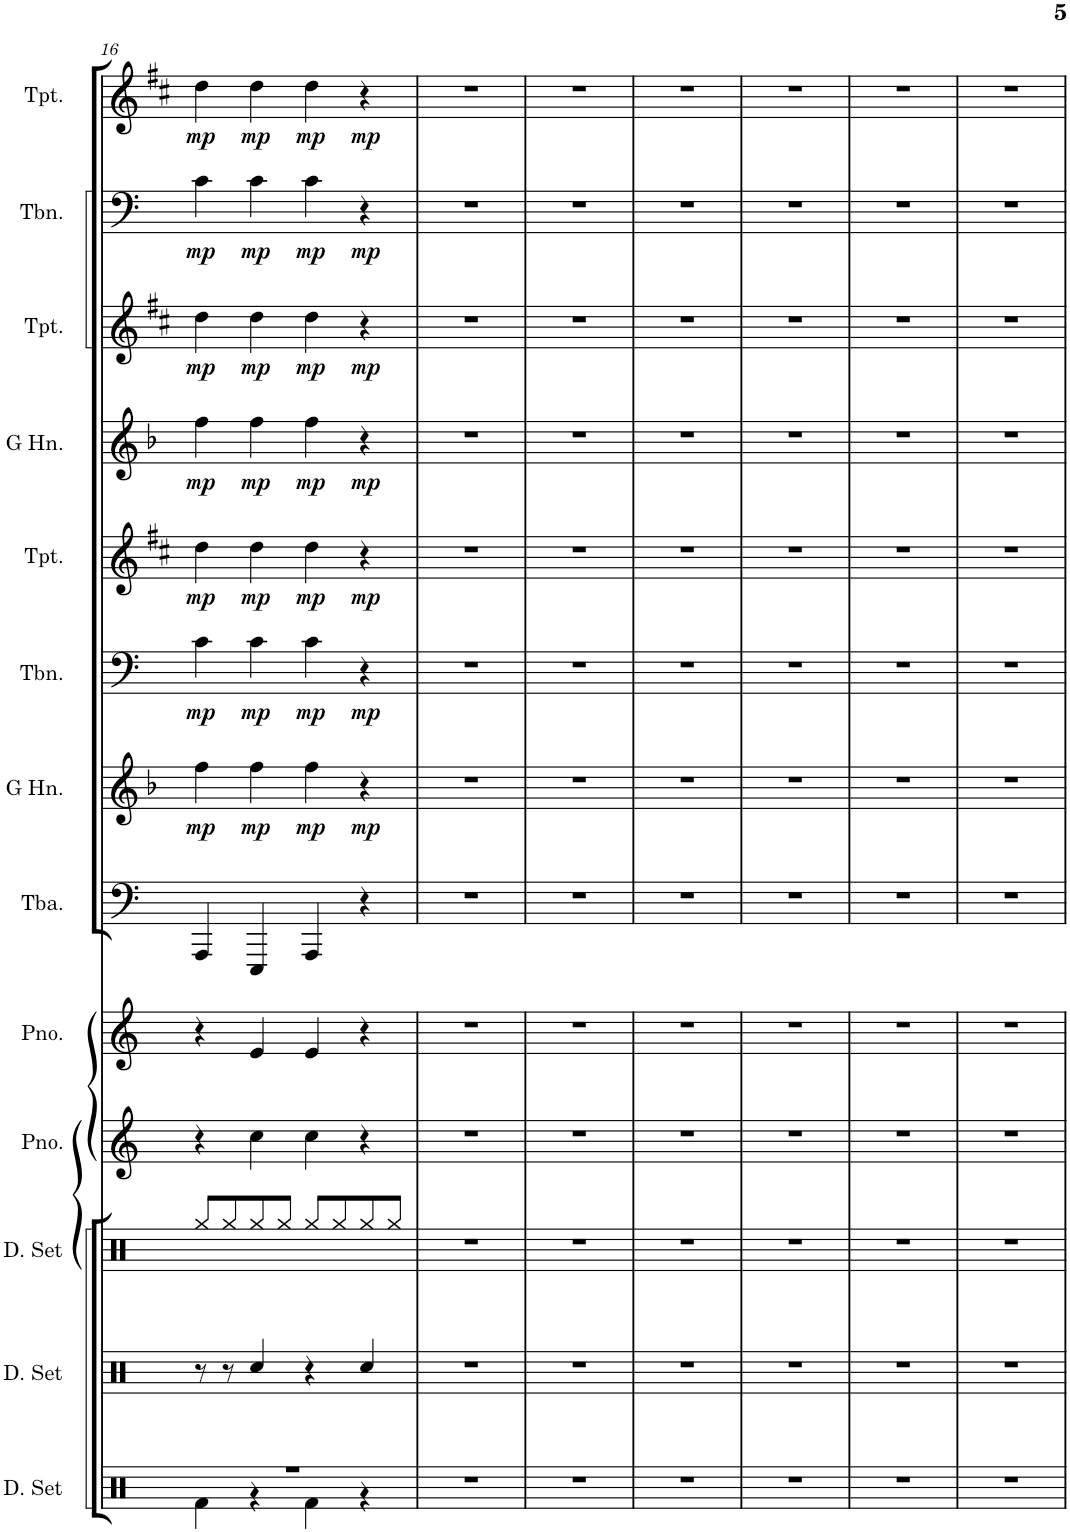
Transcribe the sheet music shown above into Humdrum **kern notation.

**kern	**kern	**kern	**kern	**kern	**kern	**kern	**dynam	**kern	**dynam	**kern	**dynam	**kern	**dynam	**kern	**dynam	**kern	**dynam	**kern	**dynam
*part13	*part12	*part11	*part10	*part9	*part8	*part7	*part7	*part6	*part6	*part5	*part5	*part4	*part4	*part3	*part3	*part2	*part2	*part1	*part1
*staff13	*staff12	*staff11	*staff10	*staff9	*staff8	*staff7	*staff7	*staff6	*staff6	*staff5	*staff5	*staff4	*staff4	*staff3	*staff3	*staff2	*staff2	*staff1	*staff1
*I"ドラムセット	*I"ドラムセット	*I"ドラムセット	*I"ピアノ	*I"ピアノ	*I"テューバ	*I"G ホルン	*	*I"トロンボーン	*	*I"トランペット	*	*I"G ホルン	*	*I"トランペット	*	*I"トロンボーン	*	*I"トランペット	*
!!LO:PB:g=z
*clefX	*clefX	*clefX	*clefG2	*clefG2	*clefF4	*clefG2	*	*clefF4	*	*clefG2	*	*clefG2	*	*clefG2	*	*clefF4	*	*clefG2	*
*	*	*	*	*	*	*Trd3c5	*	*	*	*Trd1c2	*	*Trd3c5	*	*Trd1c2	*	*	*	*Trd1c2	*
*k[]	*k[]	*k[]	*k[]	*k[]	*k[]	*k[b-]	*	*k[]	*	*k[f#c#]	*	*k[b-]	*	*k[f#c#]	*	*k[]	*	*k[f#c#]	*
*M4/4	*M4/4	*M4/4	*M4/4	*M4/4	*M4/4	*M4/4	*	*M4/4	*	*M4/4	*	*M4/4	*	*M4/4	*	*M4/4	*	*M4/4	*
=16	=16	=16	=16	=16	=16	=16	=16	=16	=16	=16	=16	=16	=16	=16	=16	=16	=16	=16	=16
*^	*	*	*	*	*	*	*	*	*	*	*	*	*	*	*	*	*	*	*
!	!	!	!	!	!	!	!	!LO:DY:b	!	!LO:DY:b	!	!LO:DY:b	!	!LO:DY:b	!	!LO:DY:b	!	!LO:DY:b	!	!LO:DY:b
1r	4Rf\	8r	8Rgg/L	4r	4r	4AAA/	4ff\	mp	4c\	mp	4dd\	mp	4ff\	mp	4dd\	mp	4c\	mp	4dd\	mp
.	.	8r	8Rgg/	.	.	.	.	.	.	.	.	.	.	.	.	.	.	.	.	.
!	!	!	!	!	!	!	!	!LO:DY:b	!	!LO:DY:b	!	!LO:DY:b	!	!LO:DY:b	!	!LO:DY:b	!	!LO:DY:b	!	!LO:DY:b
.	4r	4Rcc/	8Rgg/	4cc\	4e/	4EEE/	4ff\	mp	4c\	mp	4dd\	mp	4ff\	mp	4dd\	mp	4c\	mp	4dd\	mp
.	.	.	8Rgg/J	.	.	.	.	.	.	.	.	.	.	.	.	.	.	.	.	.
!	!	!	!	!	!	!	!	!LO:DY:b	!	!LO:DY:b	!	!LO:DY:b	!	!LO:DY:b	!	!LO:DY:b	!	!LO:DY:b	!	!LO:DY:b
.	4Rf\	4r	8Rgg/L	4cc\	4e/	4AAA/	4ff\	mp	4c\	mp	4dd\	mp	4ff\	mp	4dd\	mp	4c\	mp	4dd\	mp
.	.	.	8Rgg/	.	.	.	.	.	.	.	.	.	.	.	.	.	.	.	.	.
!	!	!	!	!	!	!	!	!LO:DY:b	!	!LO:DY:b	!	!LO:DY:b	!	!LO:DY:b	!	!LO:DY:b	!	!LO:DY:b	!	!LO:DY:b
.	4r	4Rcc/	8Rgg/	4r	4r	4r	4r	mp	4r	mp	4r	mp	4r	mp	4r	mp	4r	mp	4r	mp
.	.	.	8Rgg/J	.	.	.	.	.	.	.	.	.	.	.	.	.	.	.	.	.
*v	*v	*	*	*	*	*	*	*	*	*	*	*	*	*	*	*	*	*	*	*
=17	=17	=17	=17	=17	=17	=17	=17	=17	=17	=17	=17	=17	=17	=17	=17	=17	=17	=17	=17
1r	1r	1r	1r	1r	1r	1r	.	1r	.	1r	.	1r	.	1r	.	1r	.	1r	.
=18	=18	=18	=18	=18	=18	=18	=18	=18	=18	=18	=18	=18	=18	=18	=18	=18	=18	=18	=18
1r	1r	1r	1r	1r	1r	1r	.	1r	.	1r	.	1r	.	1r	.	1r	.	1r	.
=19	=19	=19	=19	=19	=19	=19	=19	=19	=19	=19	=19	=19	=19	=19	=19	=19	=19	=19	=19
1r	1r	1r	1r	1r	1r	1r	.	1r	.	1r	.	1r	.	1r	.	1r	.	1r	.
=20	=20	=20	=20	=20	=20	=20	=20	=20	=20	=20	=20	=20	=20	=20	=20	=20	=20	=20	=20
1r	1r	1r	1r	1r	1r	1r	.	1r	.	1r	.	1r	.	1r	.	1r	.	1r	.
=21	=21	=21	=21	=21	=21	=21	=21	=21	=21	=21	=21	=21	=21	=21	=21	=21	=21	=21	=21
1r	1r	1r	1r	1r	1r	1r	.	1r	.	1r	.	1r	.	1r	.	1r	.	1r	.
=22	=22	=22	=22	=22	=22	=22	=22	=22	=22	=22	=22	=22	=22	=22	=22	=22	=22	=22	=22
1r	1r	1r	1r	1r	1r	1r	.	1r	.	1r	.	1r	.	1r	.	1r	.	1r	.
=	=	=	=	=	=	=	=	=	=	=	=	=	=	=	=	=	=	=	=
*-	*-	*-	*-	*-	*-	*-	*-	*-	*-	*-	*-	*-	*-	*-	*-	*-	*-	*-	*-
